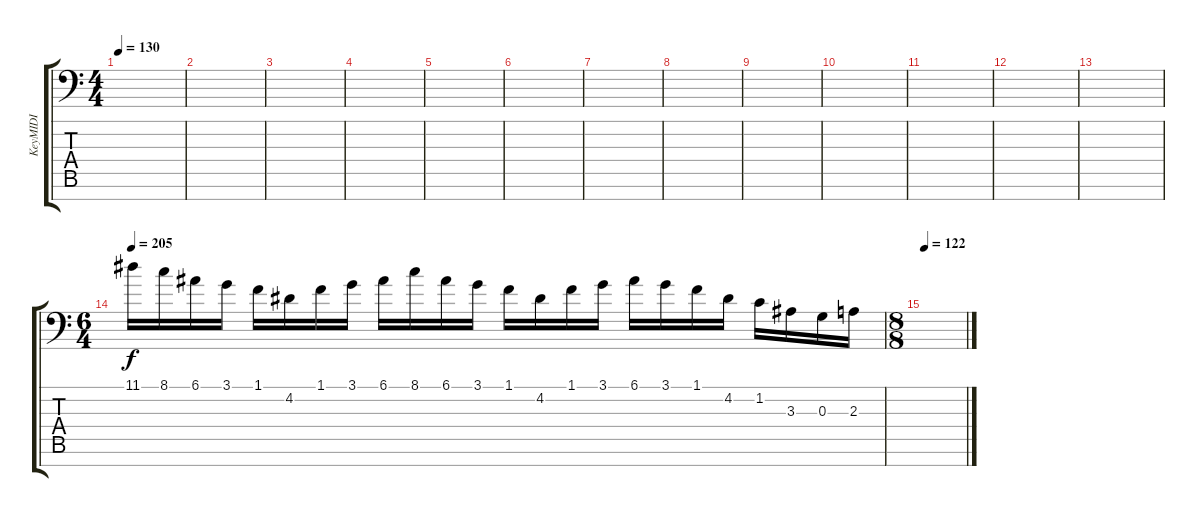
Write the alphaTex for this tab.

\track ("KeyMIDI" "KeyMIDI") {instrument electricgrandpiano}
\staff {score tabs}
\tuning (E4 B3 G3 D3 A2 E2 C-1) {hide}
\ts (4 4)
\tempo 130
\clef f4
\ks c
|
|
|
|
|
|
|
|
|
|
|
|
|
\ts (6 4)
\tempo 205
11.1.16 8.1.16 6.1.16 3.1.16 1.1.16 4.2.16 1.1.16 3.1.16 6.1.16 8.1.16 6.1.16 3.1.16 1.1.16 4.2.16 1.1.16 3.1.16 6.1.16 3.1.16 1.1.16 4.2.16 1.2.16 3.3.16 0.3.16 2.3.16 |
\ts (8 8)
\tempo 122
